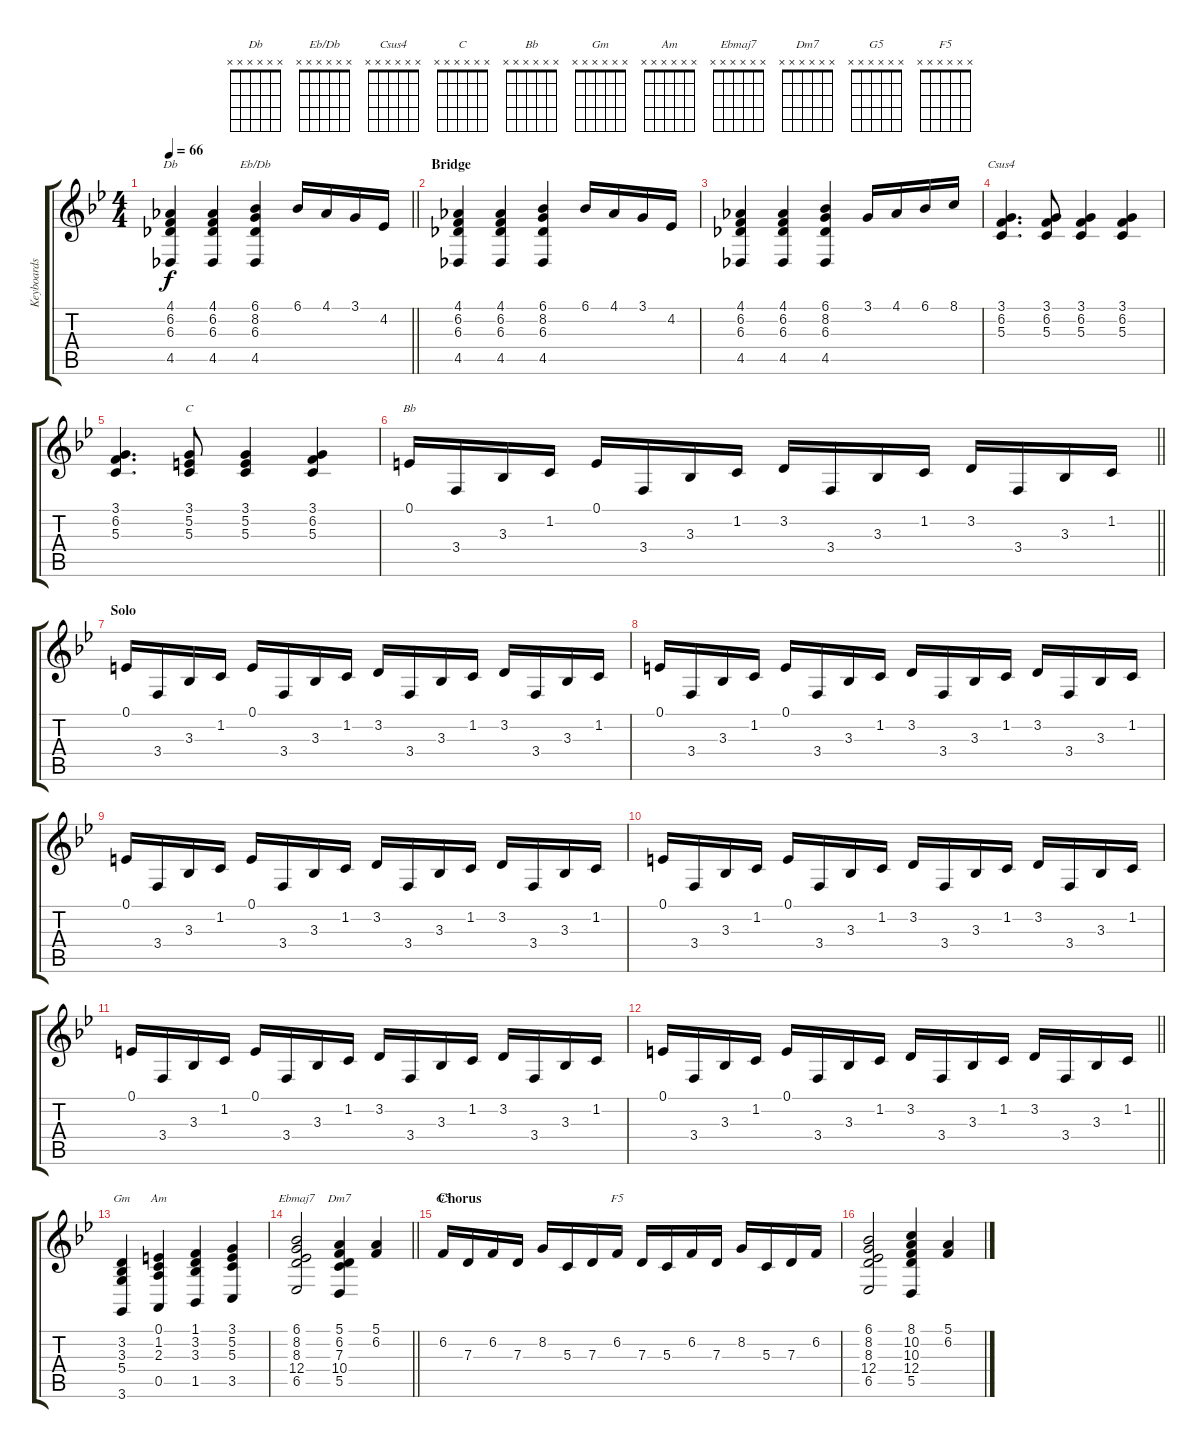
\track ("Keyboards" "Keyboards") {instrument electricgrandpiano}
\staff {score tabs}
\tuning (E4 B3 G3 D3 A2 E2) {hide}
\chord ("Db" x x x x x x)
\chord ("Eb/Db" x x x x x x)
\chord ("Csus4" x x x x x x)
\chord ("C" x x x x x x)
\chord ("Bb" x x x x x x)
\chord ("Gm" x x x x x x)
\chord ("Am" x x x x x x)
\chord ("Ebmaj7" x x x x x x)
\chord ("Dm7" x x x x x x)
\chord ("G5" x x x x x x)
\chord ("F5" x x x x x x)
\ts (4 4)
\tempo 66
\clef g2
\barLineRight lightlight
\ks bb
(4.1 6.2 6.3 4.5).4{ch "Db" dy f} (4.1 6.2 6.3 4.5).4 (6.1 8.2 6.3 4.5).4{ch "Eb/Db"} 6.1.16 4.1.16 3.1.16 4.2.16 |
\section ("" "Bridge")
(4.1 6.2 6.3 4.5).4 (4.1 6.2 6.3 4.5).4 (6.1 8.2 6.3 4.5).4 6.1.16 4.1.16 3.1.16 4.2.16 |
(4.1 6.2 6.3 4.5).4 (4.1 6.2 6.3 4.5).4 (6.1 8.2 6.3 4.5).4 3.1.16 4.1.16 6.1.16 8.1.16 |
(3.1 6.2 5.3).4{d ch "Csus4"} (3.1 6.2 5.3).8 (3.1 6.2 5.3).4 (3.1 6.2 5.3).4 |
(3.1 6.2 5.3).4{d} (3.1 5.2 5.3).8{ch "C"} (3.1 5.2 5.3).4 (3.1 6.2 5.3).4 |
\barLineRight lightlight
0.1.16{ch "Bb"} 3.4.16 3.3.16 1.2.16 0.1.16 3.4.16 3.3.16 1.2.16 3.2.16 3.4.16 3.3.16 1.2.16 3.2.16 3.4.16 3.3.16 1.2.16 |
\section ("" "Solo")
0.1.16 3.4.16 3.3.16 1.2.16 0.1.16 3.4.16 3.3.16 1.2.16 3.2.16 3.4.16 3.3.16 1.2.16 3.2.16 3.4.16 3.3.16 1.2.16 |
0.1.16 3.4.16 3.3.16 1.2.16 0.1.16 3.4.16 3.3.16 1.2.16 3.2.16 3.4.16 3.3.16 1.2.16 3.2.16 3.4.16 3.3.16 1.2.16 |
0.1.16 3.4.16 3.3.16 1.2.16 0.1.16 3.4.16 3.3.16 1.2.16 3.2.16 3.4.16 3.3.16 1.2.16 3.2.16 3.4.16 3.3.16 1.2.16 |
0.1.16 3.4.16 3.3.16 1.2.16 0.1.16 3.4.16 3.3.16 1.2.16 3.2.16 3.4.16 3.3.16 1.2.16 3.2.16 3.4.16 3.3.16 1.2.16 |
0.1.16 3.4.16 3.3.16 1.2.16 0.1.16 3.4.16 3.3.16 1.2.16 3.2.16 3.4.16 3.3.16 1.2.16 3.2.16 3.4.16 3.3.16 1.2.16 |
\barLineRight lightlight
0.1.16 3.4.16 3.3.16 1.2.16 0.1.16 3.4.16 3.3.16 1.2.16 3.2.16 3.4.16 3.3.16 1.2.16 3.2.16 3.4.16 3.3.16 1.2.16 |
(3.2 3.3 5.4 3.6).4{ch "Gm"} (0.1 1.2 2.3 0.5).4{ch "Am"} (1.1 3.2 3.3 1.5).4 (3.1 5.2 5.3 3.5).4 |
\barLineRight lightlight
(6.1 8.2 8.3 12.4 6.5).2{ch "Ebmaj7"} (5.1 6.2 7.3 10.4 5.5).4{ch "Dm7"} (5.1 6.2).4 |
\section ("" "Chorus")
6.2.16{ch "G5"} 7.3.16 6.2.16 7.3.16 8.2.16 5.3.16 7.3.16 6.2.16{ch "F5"} 7.3.16 5.3.16 6.2.16 7.3.16 8.2.16 5.3.16 7.3.16 6.2.16 |
(6.1 8.2 8.3 12.4 6.5).2 (8.1 10.2 10.3 12.4 5.5).4 (5.1 6.2).4
